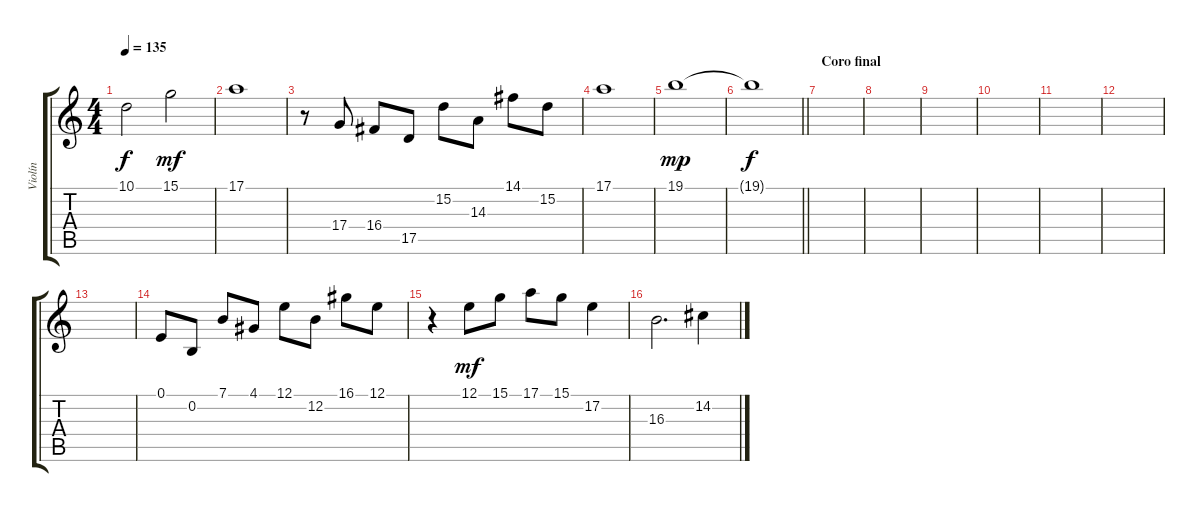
\track ("Violín" "Violín") {instrument stringensemble1}
\staff {score tabs}
\tuning (E4 B3 G3 D3 A2 E2) {hide}
\ts (4 4)
\tempo 135
\clef g2
\ks c
10.1{t}.2{dy f} 15.1.2{dy mf} |
17.1.1 |
r.8 17.4.8 16.4.8 17.5.8 15.2.8 14.3.8 14.1.8 15.2.8 |
17.1.1 |
19.1.1{dy mp} |
\barLineRight lightlight
19.1{t}.1{dy f} |
\section ("" "Coro final")
|
|
|
|
|
|
|
0.1.8 0.2.8 7.1.8 4.1.8 12.1.8 12.2.8 16.1.8 12.1.8 |
r.4 12.1.8{dy mf} 15.1.8 17.1.8 15.1.8 17.2.4 |
16.3.2{d} 14.2.4
